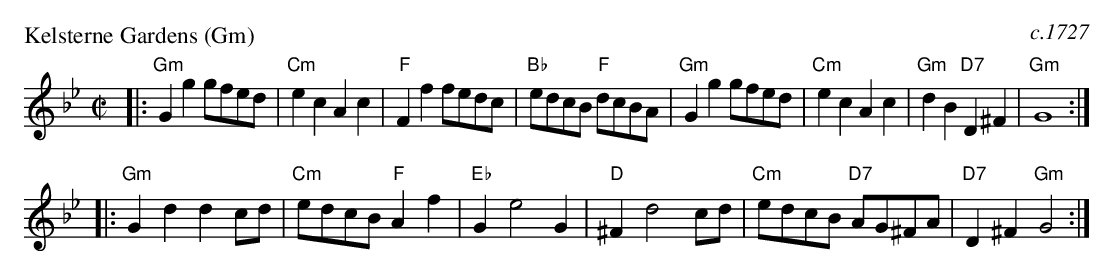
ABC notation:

X:1
P: Kelsterne Gardens (Gm)
O: c.1727
M: C|
L: 1/8
K: Gm
|:"Gm"G2g2 gfed | "Cm"e2c2 A2c2 \
| "F"F2f2 fedc | "Bb"edcB "F"dcBA \
| "Gm"G2g2 gfed | "Cm"e2c2 A2c2 \
| "Gm"d2B2 "D7"D2^F2 | "Gm"G8 :|
|:"Gm"G2d2 d2cd | "Cm"edcB "F"A2f2 \
| "Eb"G2 e4 G2 | "D"^F2 d4 cd \
| "Cm"edcB "D7"AG^FA | "D7"D2^F2 "Gm"G4 :|
